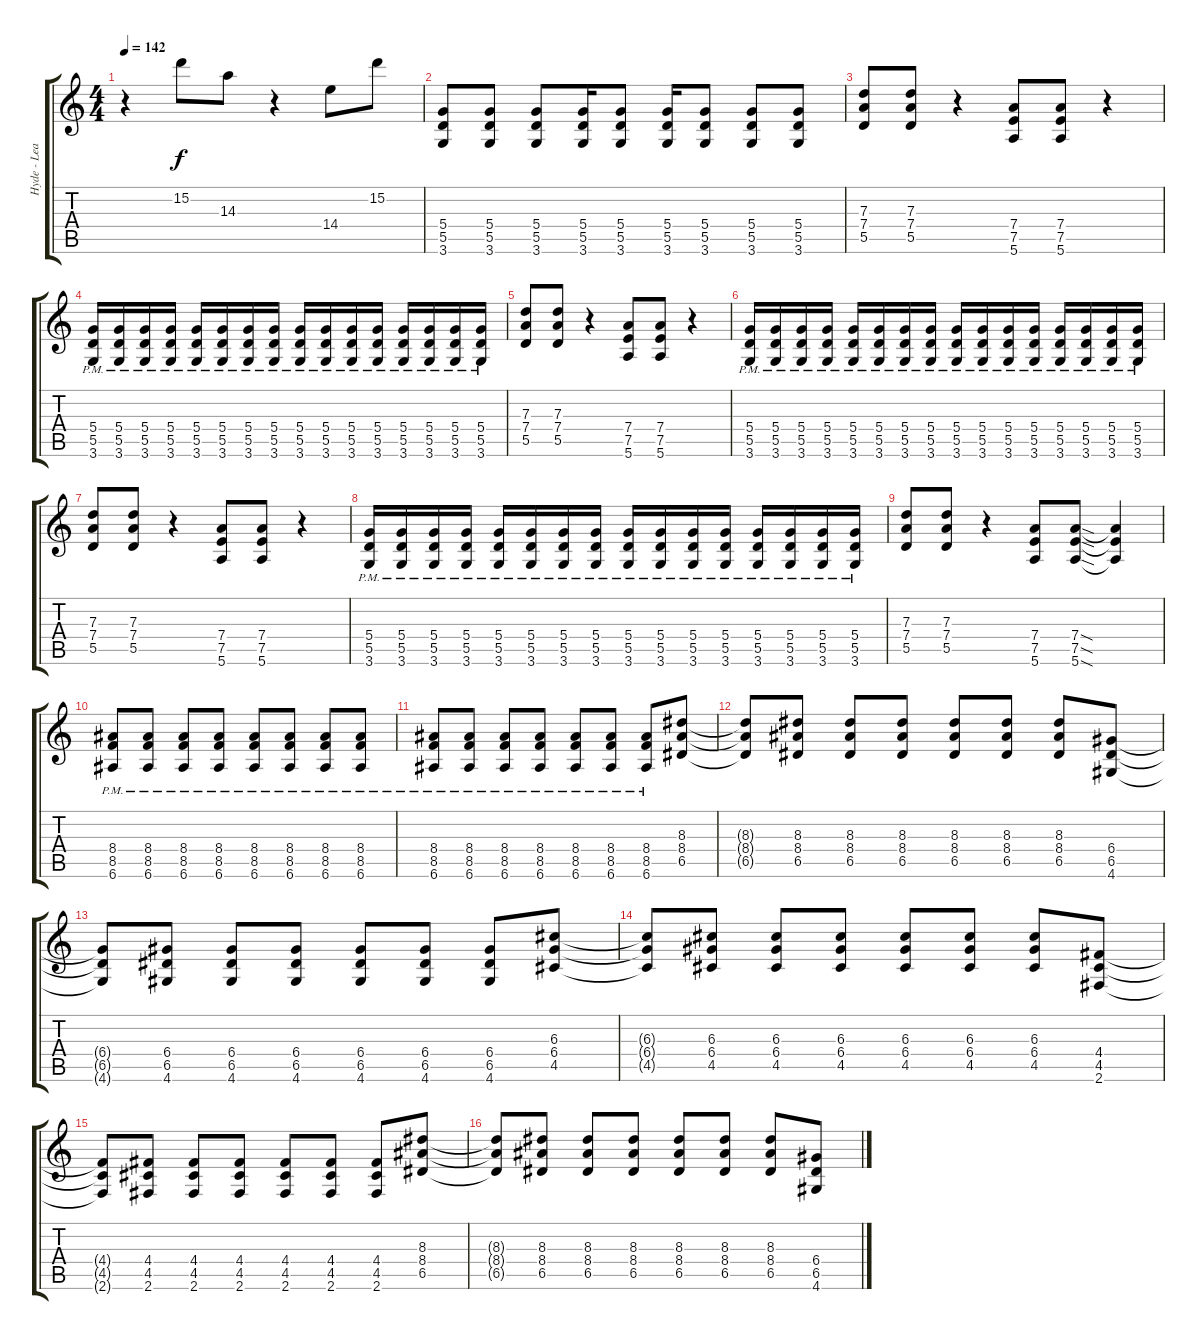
\track ("Hyde - Lead Guitar" "Hyde - Lea") {instrument distortionguitar}
\staff {score tabs}
\tuning (E4 B3 G3 D3 A2 E2) {hide}
\ts (4 4)
\tempo 142
\clef g2
\ks c
r.4{dy f} 15.2.8 14.3.8 r.4 14.4.8 15.2.8 |
(5.4 5.5 3.6).8 (5.4 5.5 3.6).8 (5.4 5.5 3.6).8 (5.4 5.5 3.6).16 (5.4 5.5 3.6).8 (5.4 5.5 3.6).16 (5.4 5.5 3.6).8 (5.4 5.5 3.6).8 (5.4 5.5 3.6).8 |
(7.3 7.4 5.5).8 (7.3 7.4 5.5).8 r.4 (7.4 7.5 5.6).8 (7.4 7.5 5.6).8 r.4 |
(5.4{pm} 5.5{pm} 3.6{pm}).16 (5.4{pm} 5.5{pm} 3.6{pm}).16 (5.4{pm} 5.5{pm} 3.6{pm}).16 (5.4{pm} 5.5{pm} 3.6{pm}).16 (5.4{pm} 5.5{pm} 3.6{pm}).16 (5.4{pm} 5.5{pm} 3.6{pm}).16 (5.4{pm} 5.5{pm} 3.6{pm}).16 (5.4{pm} 5.5{pm} 3.6{pm}).16 (5.4{pm} 5.5{pm} 3.6{pm}).16 (5.4{pm} 5.5{pm} 3.6{pm}).16 (5.4{pm} 5.5{pm} 3.6{pm}).16 (5.4{pm} 5.5{pm} 3.6{pm}).16 (5.4{pm} 5.5{pm} 3.6{pm}).16 (5.4{pm} 5.5{pm} 3.6{pm}).16 (5.4{pm} 5.5{pm} 3.6{pm}).16 (5.4{pm} 5.5{pm} 3.6{pm}).16 |
(7.3 7.4 5.5).8 (7.3 7.4 5.5).8 r.4 (7.4 7.5 5.6).8 (7.4 7.5 5.6).8 r.4 |
(5.4{pm} 5.5{pm} 3.6{pm}).16 (5.4{pm} 5.5{pm} 3.6{pm}).16 (5.4{pm} 5.5{pm} 3.6{pm}).16 (5.4{pm} 5.5{pm} 3.6{pm}).16 (5.4{pm} 5.5{pm} 3.6{pm}).16 (5.4{pm} 5.5{pm} 3.6{pm}).16 (5.4{pm} 5.5{pm} 3.6{pm}).16 (5.4{pm} 5.5{pm} 3.6{pm}).16 (5.4{pm} 5.5{pm} 3.6{pm}).16 (5.4{pm} 5.5{pm} 3.6{pm}).16 (5.4{pm} 5.5{pm} 3.6{pm}).16 (5.4{pm} 5.5{pm} 3.6{pm}).16 (5.4{pm} 5.5{pm} 3.6{pm}).16 (5.4{pm} 5.5{pm} 3.6{pm}).16 (5.4{pm} 5.5{pm} 3.6{pm}).16 (5.4{pm} 5.5{pm} 3.6{pm}).16 |
(7.3 7.4 5.5).8 (7.3 7.4 5.5).8 r.4 (7.4 7.5 5.6).8 (7.4 7.5 5.6).8 r.4 |
(5.4{pm} 5.5{pm} 3.6{pm}).16 (5.4{pm} 5.5{pm} 3.6{pm}).16 (5.4{pm} 5.5{pm} 3.6{pm}).16 (5.4{pm} 5.5{pm} 3.6{pm}).16 (5.4{pm} 5.5{pm} 3.6{pm}).16 (5.4{pm} 5.5{pm} 3.6{pm}).16 (5.4{pm} 5.5{pm} 3.6{pm}).16 (5.4{pm} 5.5{pm} 3.6{pm}).16 (5.4{pm} 5.5{pm} 3.6{pm}).16 (5.4{pm} 5.5{pm} 3.6{pm}).16 (5.4{pm} 5.5{pm} 3.6{pm}).16 (5.4{pm} 5.5{pm} 3.6{pm}).16 (5.4{pm} 5.5{pm} 3.6{pm}).16 (5.4{pm} 5.5{pm} 3.6{pm}).16 (5.4{pm} 5.5{pm} 3.6{pm}).16 (5.4{pm} 5.5{pm} 3.6{pm}).16 |
(7.3 7.4 5.5).8 (7.3 7.4 5.5).8 r.4 (7.4 7.5 5.6).8 (7.4{sod} 7.5{sod} 5.6{sod}).8 (7.4{t} 7.5{t} 5.6{t}).4 |
(8.4{pm} 8.5{pm} 6.6{pm}).8 (8.4{pm} 8.5{pm} 6.6{pm}).8 (8.4{pm} 8.5{pm} 6.6{pm}).8 (8.4{pm} 8.5{pm} 6.6{pm}).8 (8.4{pm} 8.5{pm} 6.6{pm}).8 (8.4{pm} 8.5{pm} 6.6{pm}).8 (8.4{pm} 8.5{pm} 6.6{pm}).8 (8.4{pm} 8.5{pm} 6.6{pm}).8 |
(8.4{pm} 8.5{pm} 6.6{pm}).8 (8.4{pm} 8.5{pm} 6.6{pm}).8 (8.4{pm} 8.5{pm} 6.6{pm}).8 (8.4{pm} 8.5{pm} 6.6{pm}).8 (8.4{pm} 8.5{pm} 6.6{pm}).8 (8.4{pm} 8.5{pm} 6.6{pm}).8 (8.4{pm} 8.5{pm} 6.6{pm}).8 (8.3 8.4 6.5).8 |
(8.3{t} 8.4{t} 6.5{t}).8 (8.3 8.4 6.5).8 (8.3 8.4 6.5).8 (8.3 8.4 6.5).8 (8.3 8.4 6.5).8 (8.3 8.4 6.5).8 (8.3 8.4 6.5).8 (6.4 6.5 4.6).8 |
(6.4{t} 6.5{t} 4.6{t}).8 (6.4 6.5 4.6).8 (6.4 6.5 4.6).8 (6.4 6.5 4.6).8 (6.4 6.5 4.6).8 (6.4 6.5 4.6).8 (6.4 6.5 4.6).8 (6.3 6.4 4.5).8 |
(6.3{t} 6.4{t} 4.5{t}).8 (6.3 6.4 4.5).8 (6.3 6.4 4.5).8 (6.3 6.4 4.5).8 (6.3 6.4 4.5).8 (6.3 6.4 4.5).8 (6.3 6.4 4.5).8 (4.4 4.5 2.6).8 |
(4.4{t} 4.5{t} 2.6{t}).8 (4.4 4.5 2.6).8 (4.4 4.5 2.6).8 (4.4 4.5 2.6).8 (4.4 4.5 2.6).8 (4.4 4.5 2.6).8 (4.4 4.5 2.6).8 (8.3 8.4 6.5).8 |
(8.3{t} 8.4{t} 6.5{t}).8 (8.3 8.4 6.5).8 (8.3 8.4 6.5).8 (8.3 8.4 6.5).8 (8.3 8.4 6.5).8 (8.3 8.4 6.5).8 (8.3 8.4 6.5).8 (6.4 6.5 4.6).8
